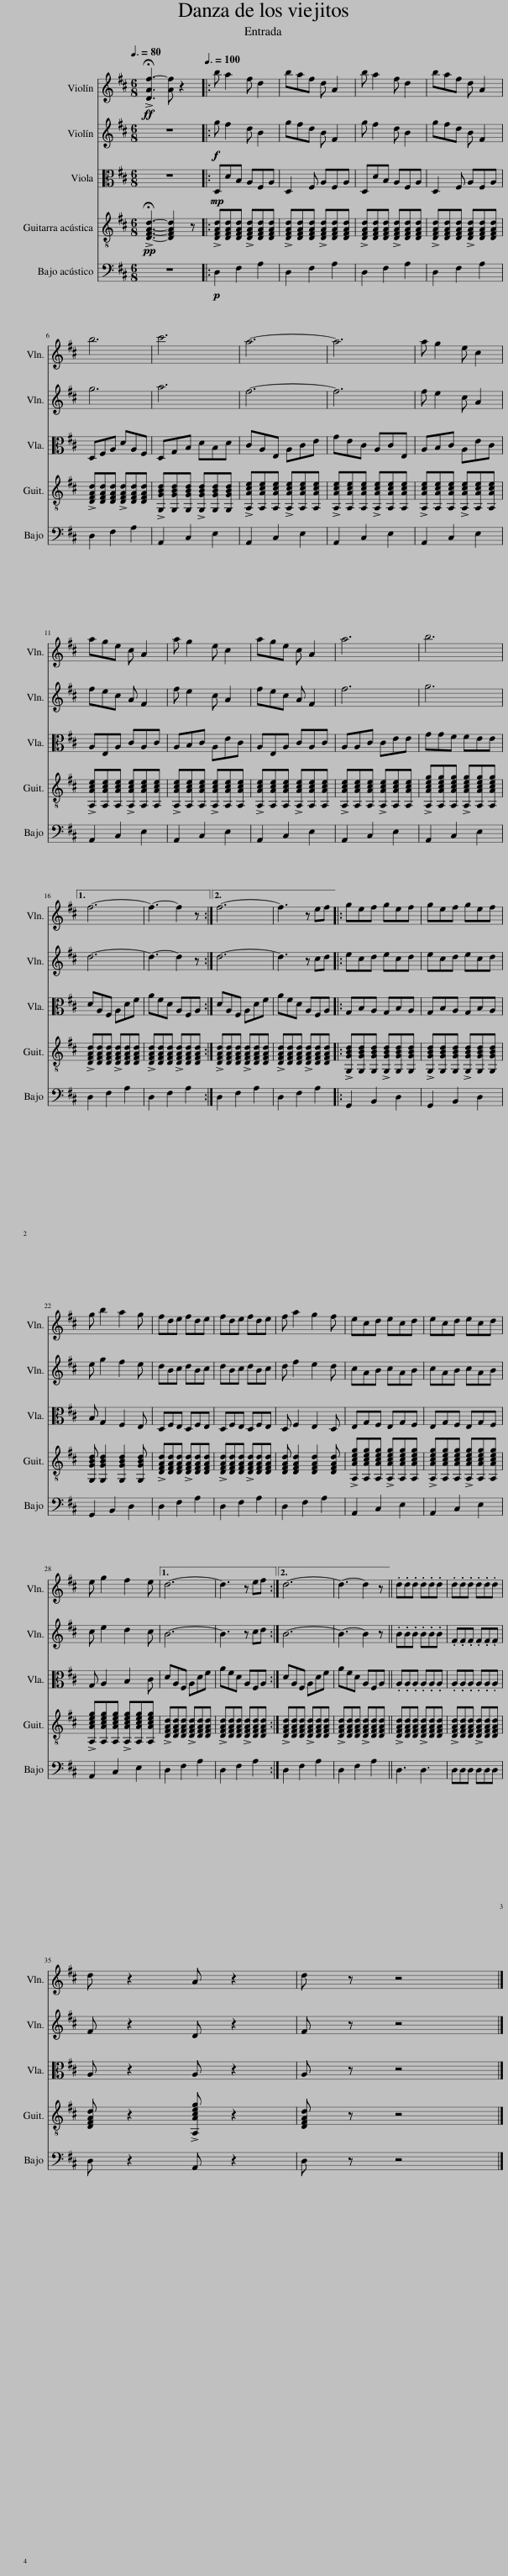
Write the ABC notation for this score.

X:1
%%score 1 2 3 4 5
L:1/8
Q:3/8=80
M:6/8
I:linebreak $
K:D
V:1 treble
V:2 treble
V:3 alto
V:4 treble-8
V:5 bass transpose=-12
V:1
!ff! !>!!fermata![DAf-]3 [Af] z2 |:[Q:3/8=100] b a2 f d2 | baf d A2 | b a2 f d2 | baf d A2 |$ %5
 b6 | c'6 | a6- | a6 | a g2 e c2 |$ %10
 age c A2 | a g2 e c2 | age c A2 | a6 | b6 |1$ %15
 f6- | f3- f2 z :|2 f6- | f3 z ef |: gef gef | %20
 gef gef |$ g b2 a2 g | fde fde | fde fde | f a2 g2 f | %25
 ecd ecd | ecd ecd |$ e g2 f2 e |1 d6- | d3 z ef :|2 %30
 d6- | d3- d2 z || .d.d.d .d.d.d | .d.d.d .d.d.d |$ d z2 A z2 | %35
 d z z4 |] %36
V:2
 z6 |:!f! g f2 d B2 | gfd B F2 | g f2 d B2 | gfd B F2 |$ %5
 g6 | a6 | f6- | f6 | f e2 c A2 |$ %10
 fec A F2 | f e2 c A2 | fec A F2 | f6 | g6 |1$ %15
 d6- | d3- d2 z :|2 d6- | d3 z cd |: ecd ecd | %20
 ecd ecd |$ e g2 f2 e | dBc dBc | dBc dBc | d f2 e2 d | %25
 cAB cAB | cAB cAB |$ c e2 d2 c |1 B6- | B3 z cd :|2 %30
 B6- | B3- B2 z || .B.B.B .B.B.B | .F.F.F .F.F.F |$ F z2 D z2 | %35
 F z z4 |] %36
V:3
 z6 |:!mp! D,DB, A,F,A, | D,2 F, A,F,A, | D,DB, A,F,A, | D,2 F, A,F,A, |$ %5
 D,F,A, DA,F, | D,G,B, DB,D | CA,E, A,CE | GEC A,CE, | A,B,C A,EC |$ %10
 A,E,A, CA,C | A,B,C A,EC | A,E,A, CA,C | A,A,C CEE | GGF FEE |1$ %15
 DA,F, A,DF | AFD A,F,A, :|2 DA,F, A,DF | AFD A,F,A, |: G,B,A, G,B,A, | %20
 G,B,A, G,B,A, |$ B, G,2 F,2 E, | D,F,E, D,F,E, | D,F,E, D,F,E, | D, F,2 E,2 D, | %25
 E,G,F, E,G,F, | E,G,F, E,G,F, |$ G, A,2 B,2 C |1 DA,F, A,DF | AFD A,F,A, :|2 %30
 DA,F, A,DF | AFD A,F,A, || .A,.A,.A, .A,.A,.A, | .A,.A,.A, .A,.A,.A, |$ A, z2 A, z2 | %35
 A, z z4 |] %36
V:4
!pp! !>!!fermata![DFAd]3- [DFAd]2 z |: !>![DFAd][DFAd][DFAd] !>![DFAd][DFAd][DFAd] | !>![DFAd][DFAd][DFAd] !>![DFAd][DFAd][DFAd] | !>![DFAd][DFAd][DFAd] !>![DFAd][DFAd][DFAd] | !>![DFAd][DFAd][DFAd] !>![DFAd][DFAd][DFAd] |$ %5
 !>![DFAd][DFAd][DFAd] !>![DFAd][DFAd][DFAd] | !>![G,GBd][G,GBd][G,GBd] !>![G,GBd][G,GBd][G,GBd] | !>![A,Ace][A,Ace][A,Ace] !>![A,Ace][A,Ace][A,Ace] | !>![A,Ace][A,Ace][A,Ace] !>![A,Ace][A,Ace][A,Ace] | !>![A,Ace][A,Ace][A,Ace] !>![A,Ace][A,Ace][A,Ace] |$ %10
 !>![A,Ace][A,Ace][A,Ace] !>![A,Ace][A,Ace][A,Ace] | !>![A,Ace][A,Ace][A,Ace] !>![A,Ace][A,Ace][A,Ace] | !>![A,Ace][A,Ace][A,Ace] !>![A,Ace][A,Ace][A,Ace] | !>![A,Ace][A,Ace][A,Ace] !>![A,Ace][A,Ace][A,Ace] | !>![A,Aceg][A,Aceg][A,Aceg] !>![A,Aceg][A,Aceg][A,Aceg] |1$ %15
 !>![DFAd][DFAd][DFAd] !>![DFAd][DFAd][DFAd] | !>![DFAd][DFAd][DFAd] !>![DFAd][DFAd][DFAd] :|2 !>![DFAd][DFAd][DFAd] !>![DFAd][DFAd][DFAd] | !>![DFAd][DFAd][DFAd] !>![DFAd][DFAd][DFAd] |: !>![G,GBd][G,GBd][G,GBd] !>![G,GBd][G,GBd][G,GBd] | %20
 !>![G,GBd][G,GBd][G,GBd] !>![G,GBd][G,GBd][G,GBd] |$ [G,GBd] [G,GBd]2 [G,GBd]2 [G,GBd] | !>![DFAd][DFAd][DFAd] !>![DFAd][DFAd][DFAd] | !>![DFAd][DFAd][DFAd] !>![DFAd][DFAd][DFAd] | [DFAd] [DFAd]2 [DFAd]2 [DFAd] | %25
 !>![A,Aceg][A,Aceg][A,Aceg] !>![A,Aceg][A,Aceg][A,Aceg] | !>![A,Aceg][A,Aceg][A,Aceg] !>![A,Aceg][A,Aceg][A,Aceg] |$ !>![A,Aceg][A,Aceg][A,Aceg] !>![A,Aceg][A,Aceg][A,Aceg] |1 !>![DFAd][DFAd][DFAd] !>![DFAd][DFAd][DFAd] | !>![DFAd][DFAd][DFAd] !>![DFAd][DFAd][DFAd] :|2 %30
 !>![DFAd][DFAd][DFAd] !>![DFAd][DFAd][DFAd] | !>![DFAd][DFAd][DFAd] !>![DFAd][DFAd][DFAd] || !>![DFAd][DFAd][DFAd] !>![DFAd][DFAd][DFAd] | !>![DFAd][DFAd][DFAd] !>![DFAd][DFAd][DFAd] |$ [DFAd] z2 !>![A,Aceg] z2 | %35
 [DFAd] z z4 |] %36
V:5
 z6 |:!p! D,2 F,2 A,2 | D,2 F,2 A,2 | D,2 F,2 A,2 | D,2 F,2 A,2 |$ %5
 D,2 F,2 A,2 | A,,2 C,2 E,2 | A,,2 C,2 E,2 | A,,2 C,2 E,2 | A,,2 C,2 E,2 |$ %10
 A,,2 C,2 E,2 | A,,2 C,2 E,2 | A,,2 C,2 E,2 | A,,2 C,2 E,2 | A,,2 C,2 E,2 |1$ %15
 D,2 F,2 A,2 | D,2 F,2 A,2 :|2 D,2 F,2 A,2 | D,2 F,2 A,2 |: G,,2 B,,2 D,2 | %20
 G,,2 B,,2 D,2 |$ G,,2 B,,2 D,2 | D,2 F,2 A,2 | D,2 F,2 A,2 | D,2 F,2 A,2 | %25
 A,,2 C,2 E,2 | A,,2 C,2 E,2 |$ A,,2 C,2 E,2 |1 D,2 F,2 A,2 | D,2 F,2 A,2 :|2 %30
 D,2 F,2 A,2 | D,2 F,2 A,2 || D,3 D,3 | D,D,D, D,D,D, |$ D, z2 A,, z2 | %35
 D, z z4 |] %36
